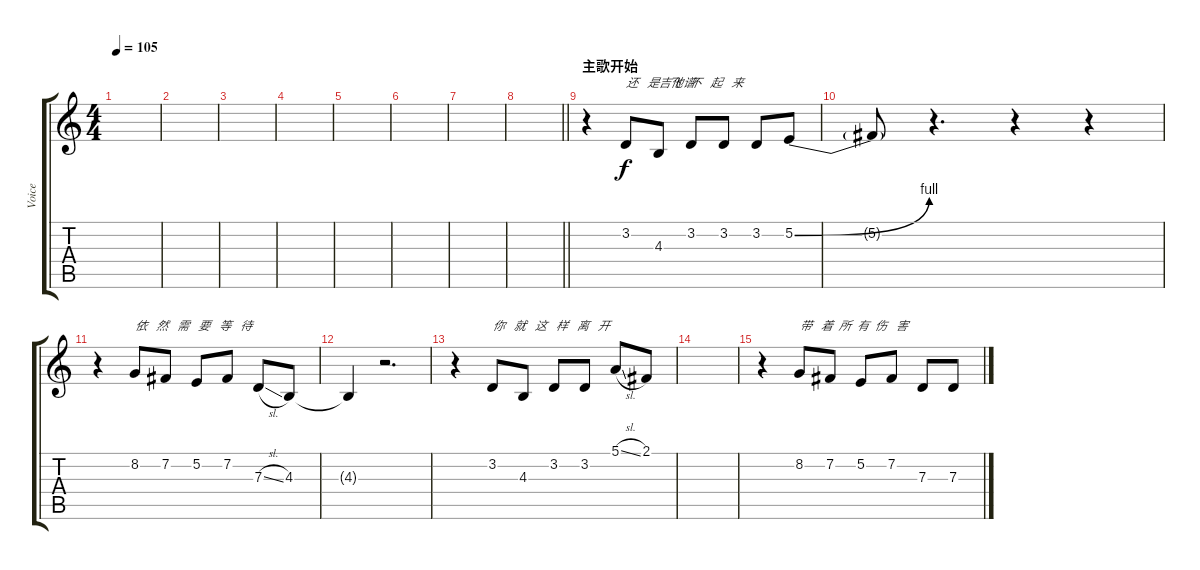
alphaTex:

\track ("Voice" "Voice") {instrument flute}
\staff {score tabs}
\tuning (E4 B3 G3 D3 A2 E2) {hide}
\ts (4 4)
\tempo 105
\clef g2
\ks c
|
|
|
|
|
|
|
\barLineRight lightlight
|
\section ("" "主歌开始")
r.4 3.2.8{txt "还   是   飞   不   起   来"} 4.3.8{txt "吉他谱"} 3.2.8 3.2.8 3.2.8 5.2{be (bend 0 0 60 4)}.8 |
5.2{t}.8 r.4{d} r.4 r.4 |
r.4 8.2.8{txt "依   然   需   要   等   待"} 7.2.8 5.2.8 7.2.8 7.3{sl}.8 4.3.8 |
4.3{t}.4 r.2{d} |
r.4 3.2.8{txt "你   就   这   样   离   开"} 4.3.8 3.2.8 3.2.8 5.1{sl}.8 2.1.8 |
|
r.4 8.2.8{txt "带   着  所  有  伤   害"} 7.2.8 5.2.8 7.2.8 7.3.8 7.3.8
